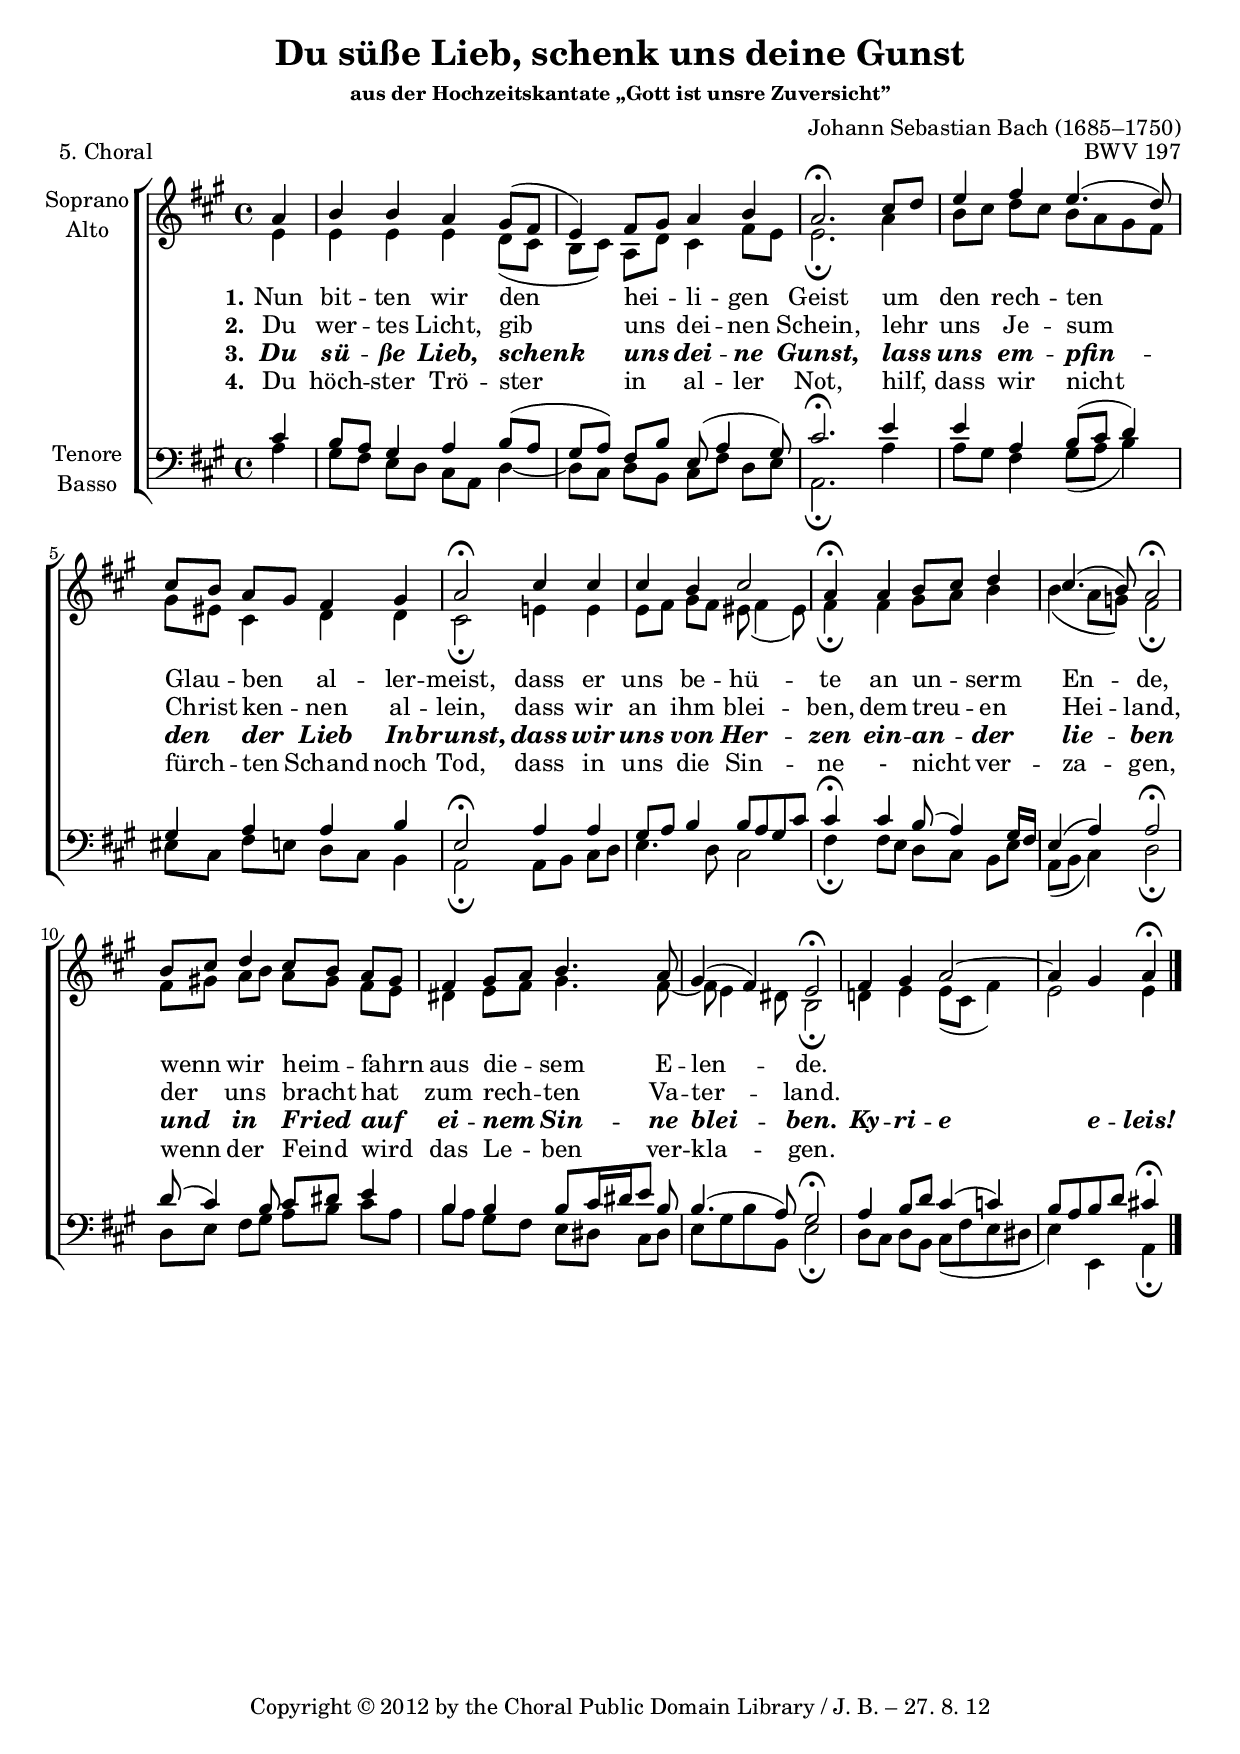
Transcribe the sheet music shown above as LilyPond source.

\version "2.16.0"
\language "deutsch"

\header {
  title = "Du süße Lieb, schenk uns deine Gunst"
  subsubtitle = "aus der Hochzeitskantate „Gott ist unsre Zuversicht”"
  composer = "Johann Sebastian Bach (1685–1750)"
  opus = "BWV 197"
  piece = "5. Choral"
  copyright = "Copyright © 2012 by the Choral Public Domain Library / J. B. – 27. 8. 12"
}

\paper {
  #(set-paper-size "a4")
}
#(set-global-staff-size 19.3)

global = {
  \key a \major
  \time 4/4
  \partial 4
  \autoBeamOff
}

soprano =  {
  \global
  % Die Noten folgen hier.
  a'4 h' h' a' gis'8([ fis'] 
  e'4) fis'8[ gis'] a'4 h'
  a'2.\fermata cis''8[ d''] 
  e''4 fis'' e''4.( d''8)
  cis''[ h'] a'[ gis'] fis'4 gis' 
  a'2\fermata cis''4 cis'' 
  cis'' h' cis''2
  a'4\fermata a' h'8[ cis''] 
  d''4 cis''4.( h'8)  a'2\fermata
  
  h'8[ cis''] d''4 cis''8[ h'] a'[ gis']
  fis'4 gis'8[ a'] h'4. a'8
  gis'4( fis') e'2\fermata
  fis'4 gis' a'2~
  a'4 gis' a'\fermata
  \bar "|."
  
  
}

alto = {
  \global
  % Die Noten folgen hier.
  e'4 
  e' e' e' d'8([ cis'] 
  h[ cis']) a[ d'] cis'4 fis'8[ e']
  e'2.\fermata a'4
  h'8[ cis''] d''[ cis''] h'[ a' gis' fis']
  gis'[ eis'] cis'4 d' d' 
  cis'2\fermata e'4 e' 
  e'8[ fis'] gis'[ fis'] eis'( fis'4 eis'8)
  fis'4\fermata fis' gis'8[ a'] h'4 
  h'( a'8[ g']) fis'2\fermata 
  fis'8[ gis'] a'[ h'] a'[ gis'] fis'[ e']
  dis'4 e'8[ fis'] gis'4. fis'8~
  fis' e'4 dis'8 h2\fermata
  d'4 e' e'8([ cis'] fis'4)
  e'2 e'4
  
}

tenor = {
  \global
  % Die Noten folgen hier.
  cis'4
  h8[ a] gis4 a h8([ a]
  gis[ a]) fis[ h] e( a4  gis8)
  cis'2.\fermata e'4
  e' a h8([ cis'] d'4)
  gis a a h 
  e2\fermata a4 a 
  gis8[ a] h4 h8[ a gis cis']
  cis'4\fermata cis' h8( a4) gis16[ fis]
  e4( a) a2\fermata 
  d'8( cis'4) h8 cis'[ dis'] e'4 
  h h h8[ cis'16 dis' e'8] h 
  h4.( a8) gis2\fermata 
  a4 h8[ d'] cis'4( c') 
  h8[ a h d'] cis'4\fermata
  
}

bass = {
  \global
  % Die Noten folgen hier.
  a4
  gis8[ fis] e[ d] cis[ a,] d4~
  d8[ cis] d[ h,] cis[ fis] d[ e]
  a,2.\fermata a4
  a8[ gis] fis4 gis8([ a] h4)
  eis8[ cis] fis[ e] d[ cis] h,4
  a,2\fermata
  a,8[ h,] cis[ d] e4. d8
  cis2
  fis4\fermata fis8[ e] d[ cis] h,[ e]
  a,([ h,] cis4) d2\fermata
  d8[ e ] fis[ gis] a[ h] cis'[ a]
  h[ a] gis[ fis] e[ dis] cis[ dis]
  e[ gis h h,] e2\fermata
  d8[ cis] d[ h,] cis([ fis e dis]
  e4) e, a,\fermata 
  
}

verseThree = \lyricmode {
  \set stanza = "3."
  % Liedtext folgt hier.
  \override LyricText #'font-shape = #'italic
  \override LyricText #'font-series = #'bold
  \override LyricText #'font-size = #+1
  Du sü -- ße Lieb, schenk uns dei -- ne Gunst,
  lass uns em -- pfin -- den der Lieb In -- brunst,
  dass wir uns von Her -- zen ein -- an -- der lie -- ben
  und in Fried auf ei -- nem Sin -- ne blei -- ben.
  
  Ky -- ri -- e e -- leis!
  
}

verseOne = \lyricmode {
  \set stanza = "1."
  % Liedtext folgt hier.
  Nun bit -- ten wir den hei -- li -- gen Geist
  um den rech -- ten Glau -- ben al -- ler -- meist,
  dass er uns be -- hü -- te an un -- serm En -- de,
  wenn wir heim -- fahrn aus die -- sem E -- len -- de.
}

verseTwo = \lyricmode {
  \set stanza = "2."
  
  Du wer -- tes Licht, gib uns dei -- nen Schein,
  lehr uns Je -- sum Christ ken -- nen al -- lein,
  dass wir an ihm blei -- ben, dem treu -- en Hei -- land,
  der uns bracht hat zum rech -- ten Va -- ter -- land.
  
}
verseFour = \lyricmode {
  \set stanza = "4."
  Du höch -- ster Trö -- ster in al -- ler Not,
  hilf, dass wir nicht fürch -- ten Schand noch Tod,
  dass in uns die Sin -- ne - nicht ver -- za -- gen,
  wenn der Feind wird das Le -- ben ver -- kla -- gen.
  
}

rehearsalMidi = #
(define-music-function
 (parser location name midiInstrument lyrics) (string? string? ly:music?)
 #{
   \unfoldRepeats <<
     \new Staff = "soprano" \new Voice = "soprano" { s1*0\f \soprano }
     \new Staff = "alto" \new Voice = "alto" { s1*0\f \alto }
     \new Staff = "tenor" \new Voice = "tenor" { s1*0\f \tenor }
     \new Staff = "bass" \new Voice = "bass" { s1*0\f \bass }
     \context Staff = $name {
       \set Score.midiMinimumVolume = #0.5
       \set Score.midiMaximumVolume = #0.5
       \set Score.tempoWholesPerMinute = #(ly:make-moment 100 4)
       \set Staff.midiMinimumVolume = #0.8
       \set Staff.midiMaximumVolume = #1.0
       \set Staff.midiInstrument = $midiInstrument
     }
     \new Lyrics \with {
       alignBelowContext = $name
     } \lyricsto $name $lyrics
   >>
 #})

\score {
  \transpose a a {
    \new ChoirStaff <<
      \new Staff \with {
        midiInstrument = "choir aahs"
        instrumentName = \markup \center-column { "Soprano" "Alto" }
        \settingsFrom { \accidentalStyle modern }
      } <<
        \new Voice = "soprano" { \voiceOne \soprano }
        \new Voice = "alto" { \voiceTwo \alto }
      >>
      \new Lyrics \with {
        \override VerticalAxisGroup #'staff-affinity = #CENTER
      } \lyricsto "soprano" \verseOne
      \new Lyrics \with {
        \override VerticalAxisGroup #'staff-affinity = #CENTER
      } \lyricsto "soprano" \verseTwo
      \new Lyrics \with {
        \override VerticalAxisGroup #'staff-affinity = #CENTER
      } \lyricsto "soprano" \verseThree
      \new Lyrics \with {
        \override VerticalAxisGroup #'staff-affinity = #CENTER
      } \lyricsto "soprano" \verseFour
      \new Staff \with {
        midiInstrument = "choir aahs"
        instrumentName = \markup \center-column { "Tenore" "Basso" }
        \settingsFrom { \accidentalStyle modern }
      } <<
        \clef bass
        \new Voice = "tenor" { \voiceOne \tenor }
        \new Voice = "bass" { \voiceTwo \bass }
      >>
    >>
  }
  \layout { }
  \midi {
    \context {
      \Score
      tempoWholesPerMinute = #(ly:make-moment 70 4)
    }
  }
}

% MIDI-Dateien zum Proben:
\book {
  \bookOutputSuffix "soprano"
  \score {
    \rehearsalMidi "soprano" "soprano sax" \verseOne
    \midi { }
  }
}

\book {
  \bookOutputSuffix "alto"
  \score {
    \rehearsalMidi "alto" "soprano sax" \verseOne
    \midi { }
  }
}

\book {
  \bookOutputSuffix "tenor"
  \score {
    \rehearsalMidi "tenor" "tenor sax" \verseOne
    \midi { }
  }
}

\book {
  \bookOutputSuffix "bass"
  \score {
    \rehearsalMidi "bass" "tenor sax" \verseOne
    \midi { }
  }
}

